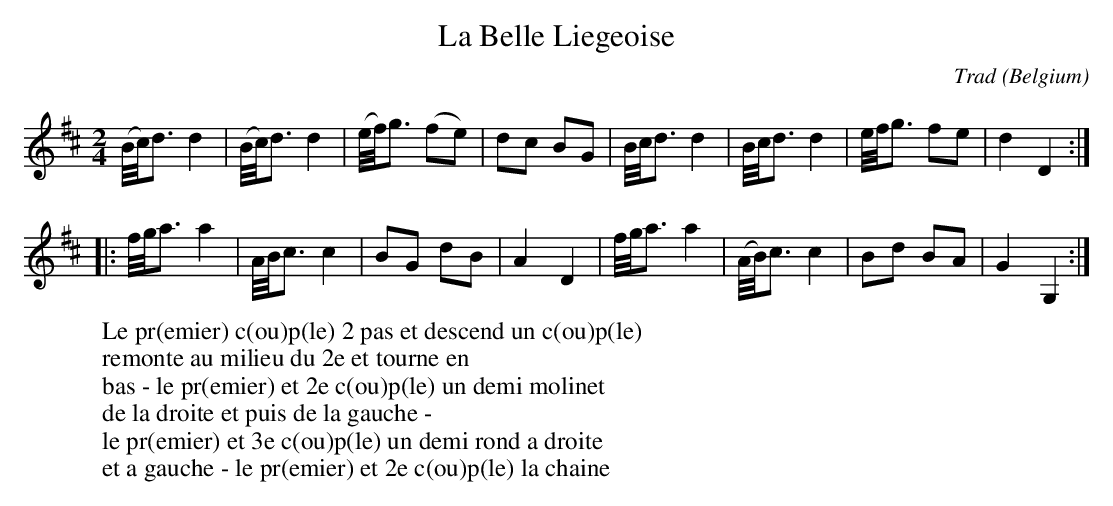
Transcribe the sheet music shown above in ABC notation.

X:1
T:La Belle Liegeoise
C:Trad
O:Belgium
M:2/4
L:1/8
K:Dmaj
(B/4c/2)<d d2|(B/4c/2)<d d2|(e/4f/2)<g (fe)|dc BG|B/4c/2<d d2|B/4c/2<d d2|e/4f/2<g fe|d2 D2:|
|:f/4g/2<a a2|A/4B/2<c c2|BG dB|A2 D2|f/4g/2<a a2|(A/4B/2)<c c2|Bd BA|G2 G,2:|]
W:Le pr(emier) c(ou)p(le) 2 pas et descend un c(ou)p(le)
W:remonte au milieu du 2e et tourne en
W:bas - le pr(emier) et 2e c(ou)p(le) un demi molinet
W:de la droite et puis de la gauche -
W:le pr(emier) et 3e c(ou)p(le) un demi rond a droite
W:et a gauche - le pr(emier) et 2e c(ou)p(le) la chaine
